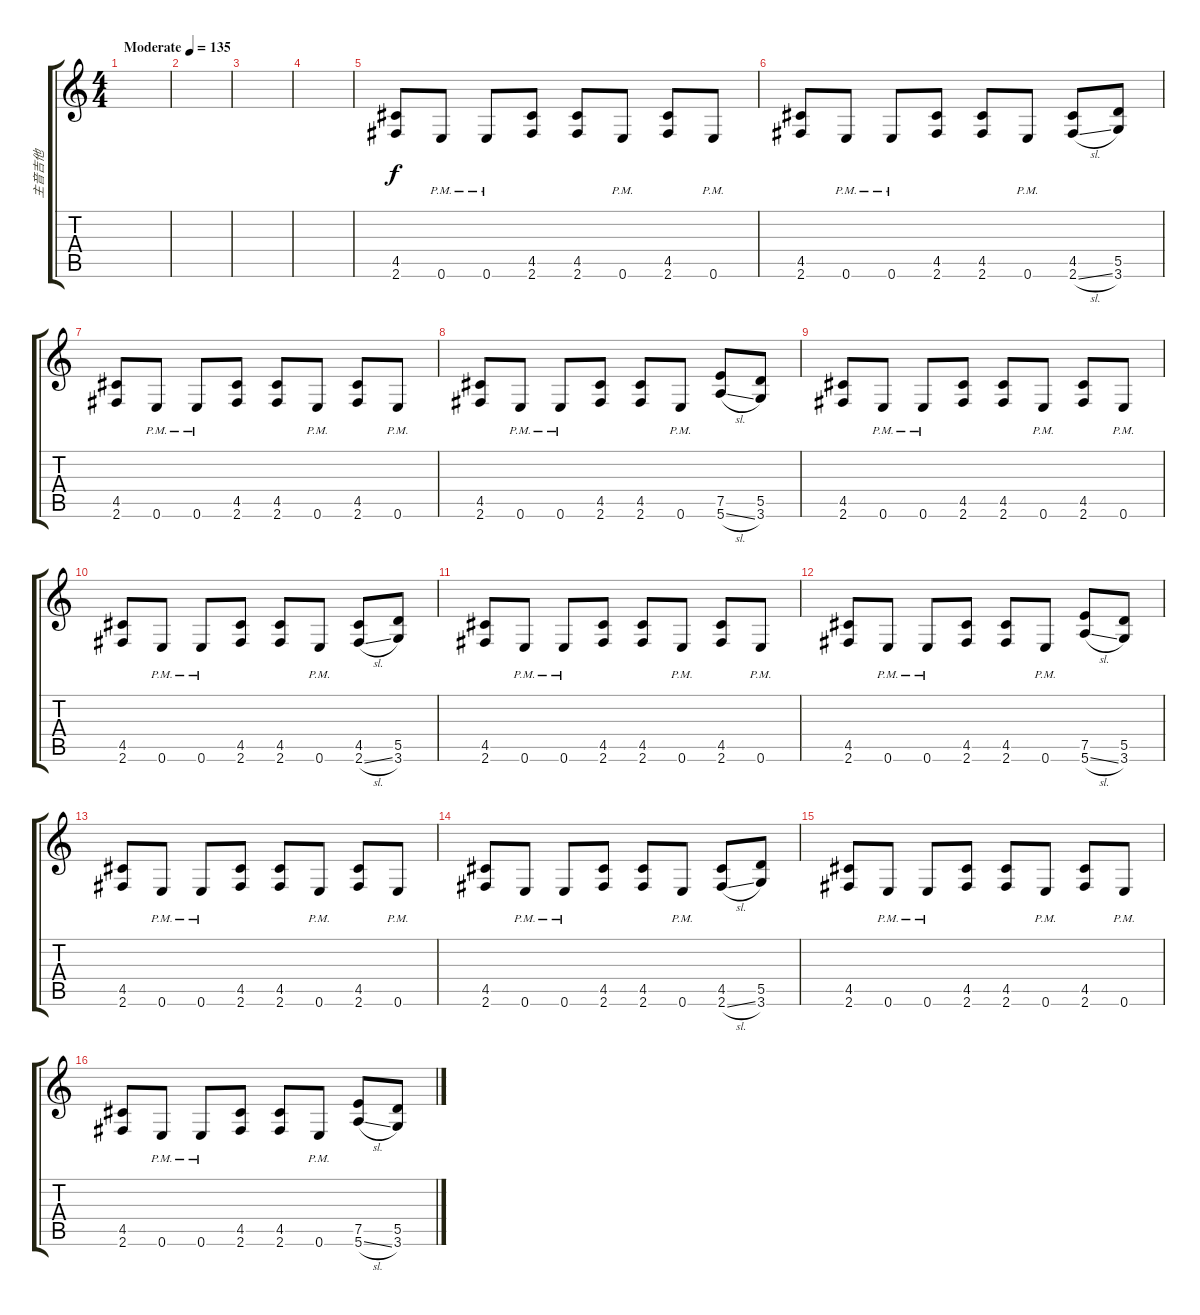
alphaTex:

\track ("主音吉他" "主音吉他") {instrument overdrivenguitar}
\staff {score tabs}
\tuning (E4 B3 G3 D3 A2 E2) {hide}
\ts (4 4)
\tempo (135 "Moderate")
\clef g2
\ks c
|
|
|
|
(4.5 2.6).8 0.6{pm}.8 0.6{pm}.8 (4.5 2.6).8 (4.5 2.6).8 0.6{pm}.8 (4.5 2.6).8 0.6{pm}.8 |
(4.5 2.6).8 0.6{pm}.8 0.6{pm}.8 (4.5 2.6).8 (4.5 2.6).8 0.6{pm}.8 (4.5 2.6{sl}).8 (5.5 3.6).8{txt ""} |
(4.5 2.6).8 0.6{pm}.8 0.6{pm}.8 (4.5 2.6).8 (4.5 2.6).8 0.6{pm}.8 (4.5 2.6).8 0.6{pm}.8 |
(4.5 2.6).8 0.6{pm}.8 0.6{pm}.8 (4.5 2.6).8 (4.5 2.6).8 0.6{pm}.8 (7.5 5.6{sl}).8 (5.5 3.6).8 |
(4.5 2.6).8 0.6{pm}.8 0.6{pm}.8 (4.5 2.6).8 (4.5 2.6).8 0.6{pm}.8 (4.5 2.6).8 0.6{pm}.8 |
(4.5 2.6).8 0.6{pm}.8 0.6{pm}.8 (4.5 2.6).8 (4.5 2.6).8 0.6{pm}.8 (4.5 2.6{sl}).8 (5.5 3.6).8 |
(4.5 2.6).8 0.6{pm}.8 0.6{pm}.8 (4.5 2.6).8 (4.5 2.6).8 0.6{pm}.8 (4.5 2.6).8 0.6{pm}.8 |
(4.5 2.6).8 0.6{pm}.8 0.6{pm}.8 (4.5 2.6).8 (4.5 2.6).8 0.6{pm}.8 (7.5 5.6{sl}).8 (5.5 3.6).8 |
(4.5 2.6).8 0.6{pm}.8 0.6{pm}.8 (4.5 2.6).8 (4.5 2.6).8 0.6{pm}.8 (4.5 2.6).8 0.6{pm}.8 |
(4.5 2.6).8 0.6{pm}.8 0.6{pm}.8 (4.5 2.6).8 (4.5 2.6).8 0.6{pm}.8 (4.5 2.6{sl}).8 (5.5 3.6).8 |
(4.5 2.6).8 0.6{pm}.8 0.6{pm}.8 (4.5 2.6).8 (4.5 2.6).8 0.6{pm}.8 (4.5 2.6).8 0.6{pm}.8 |
(4.5 2.6).8 0.6{pm}.8 0.6{pm}.8 (4.5 2.6).8 (4.5 2.6).8 0.6{pm}.8 (7.5 5.6{sl}).8 (5.5 3.6).8
